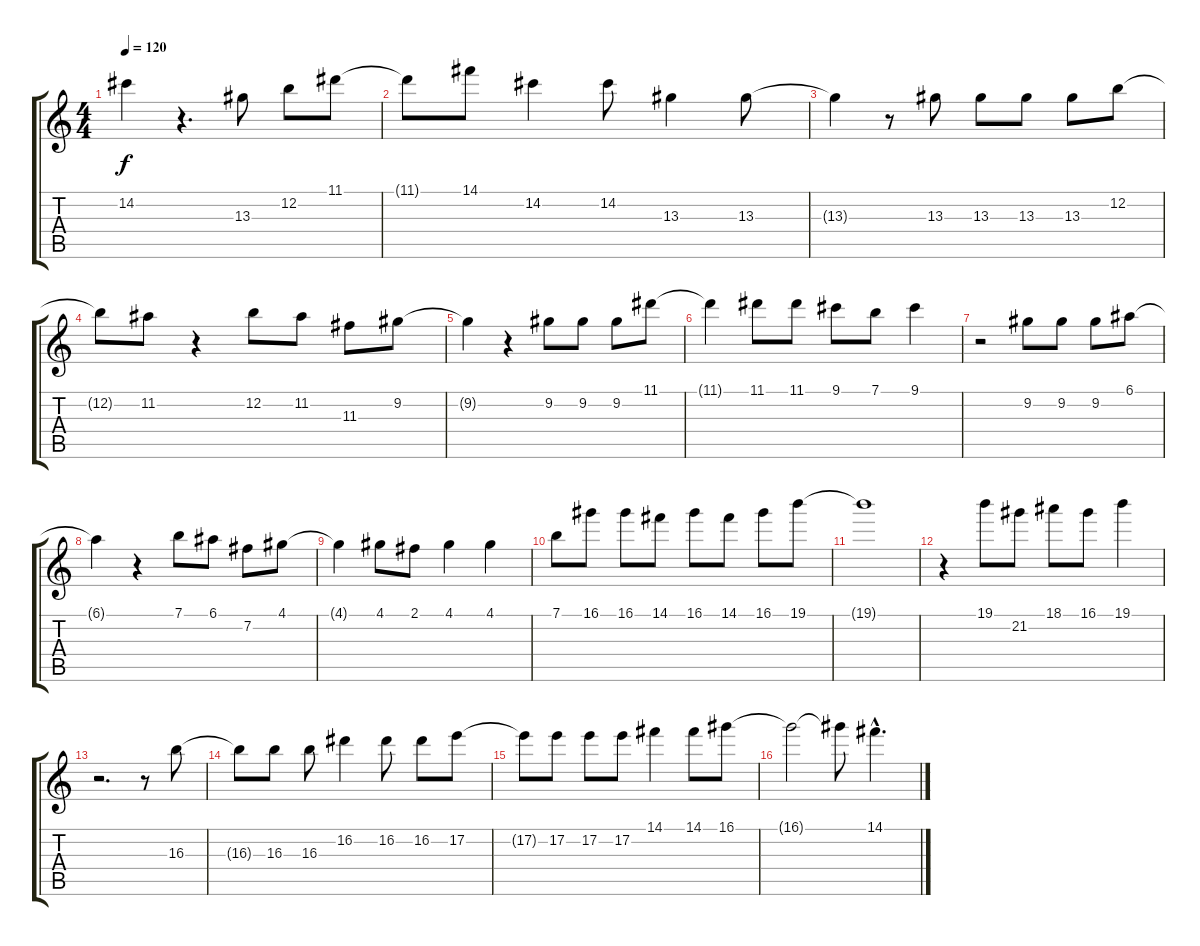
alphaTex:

\track "" {instrument overdrivenguitar}
\staff {score tabs}
\tuning (E4 B3 G3 D3 A2 E2) {hide}
\ts (4 4)
\tempo 120
\clef g2
\ks c
14.2{t}.4{dy f} r.4{d} 13.3.8 12.2.8 11.1.8 |
11.1{t}.8 14.1.8 14.2.4 14.2.8 13.3.4 13.3.8 |
13.3{t}.4 r.8 13.3.8 13.3.8 13.3.8 13.3.8 12.2.8 |
12.2{t}.8 11.2.8 r.4 12.2.8 11.2.8 11.3.8 9.2.8 |
9.2{t}.4 r.4 9.2.8 9.2.8 9.2.8 11.1.8 |
11.1{t}.4 11.1.8 11.1.8 9.1.8 7.1.8 9.1.4 |
r.2 9.2.8 9.2.8 9.2.8 6.1.8 |
6.1{t}.4 r.4 7.1.8 6.1.8 7.2.8 4.1.8 |
4.1{t}.4 4.1.8 2.1.8 4.1.4 4.1.4 |
7.1.8 16.1.8 16.1.8 14.1.8 16.1.8 14.1.8 16.1.8 19.1.8 |
19.1{t}.1 |
r.4 19.1.8 21.2.8 18.1.8 16.1.8 19.1.4 |
r.2{d} r.8 16.3.8 |
16.3{t}.8 16.3.8 16.3.8 16.2.4 16.2.8 16.2.8 17.2.8 |
17.2{t}.8 17.2.8 17.2.8 17.2.8 14.1.4 14.1.8 16.1.8 |
16.1{t}.2 16.1{t}.8 14.1{hac}.4{d}
